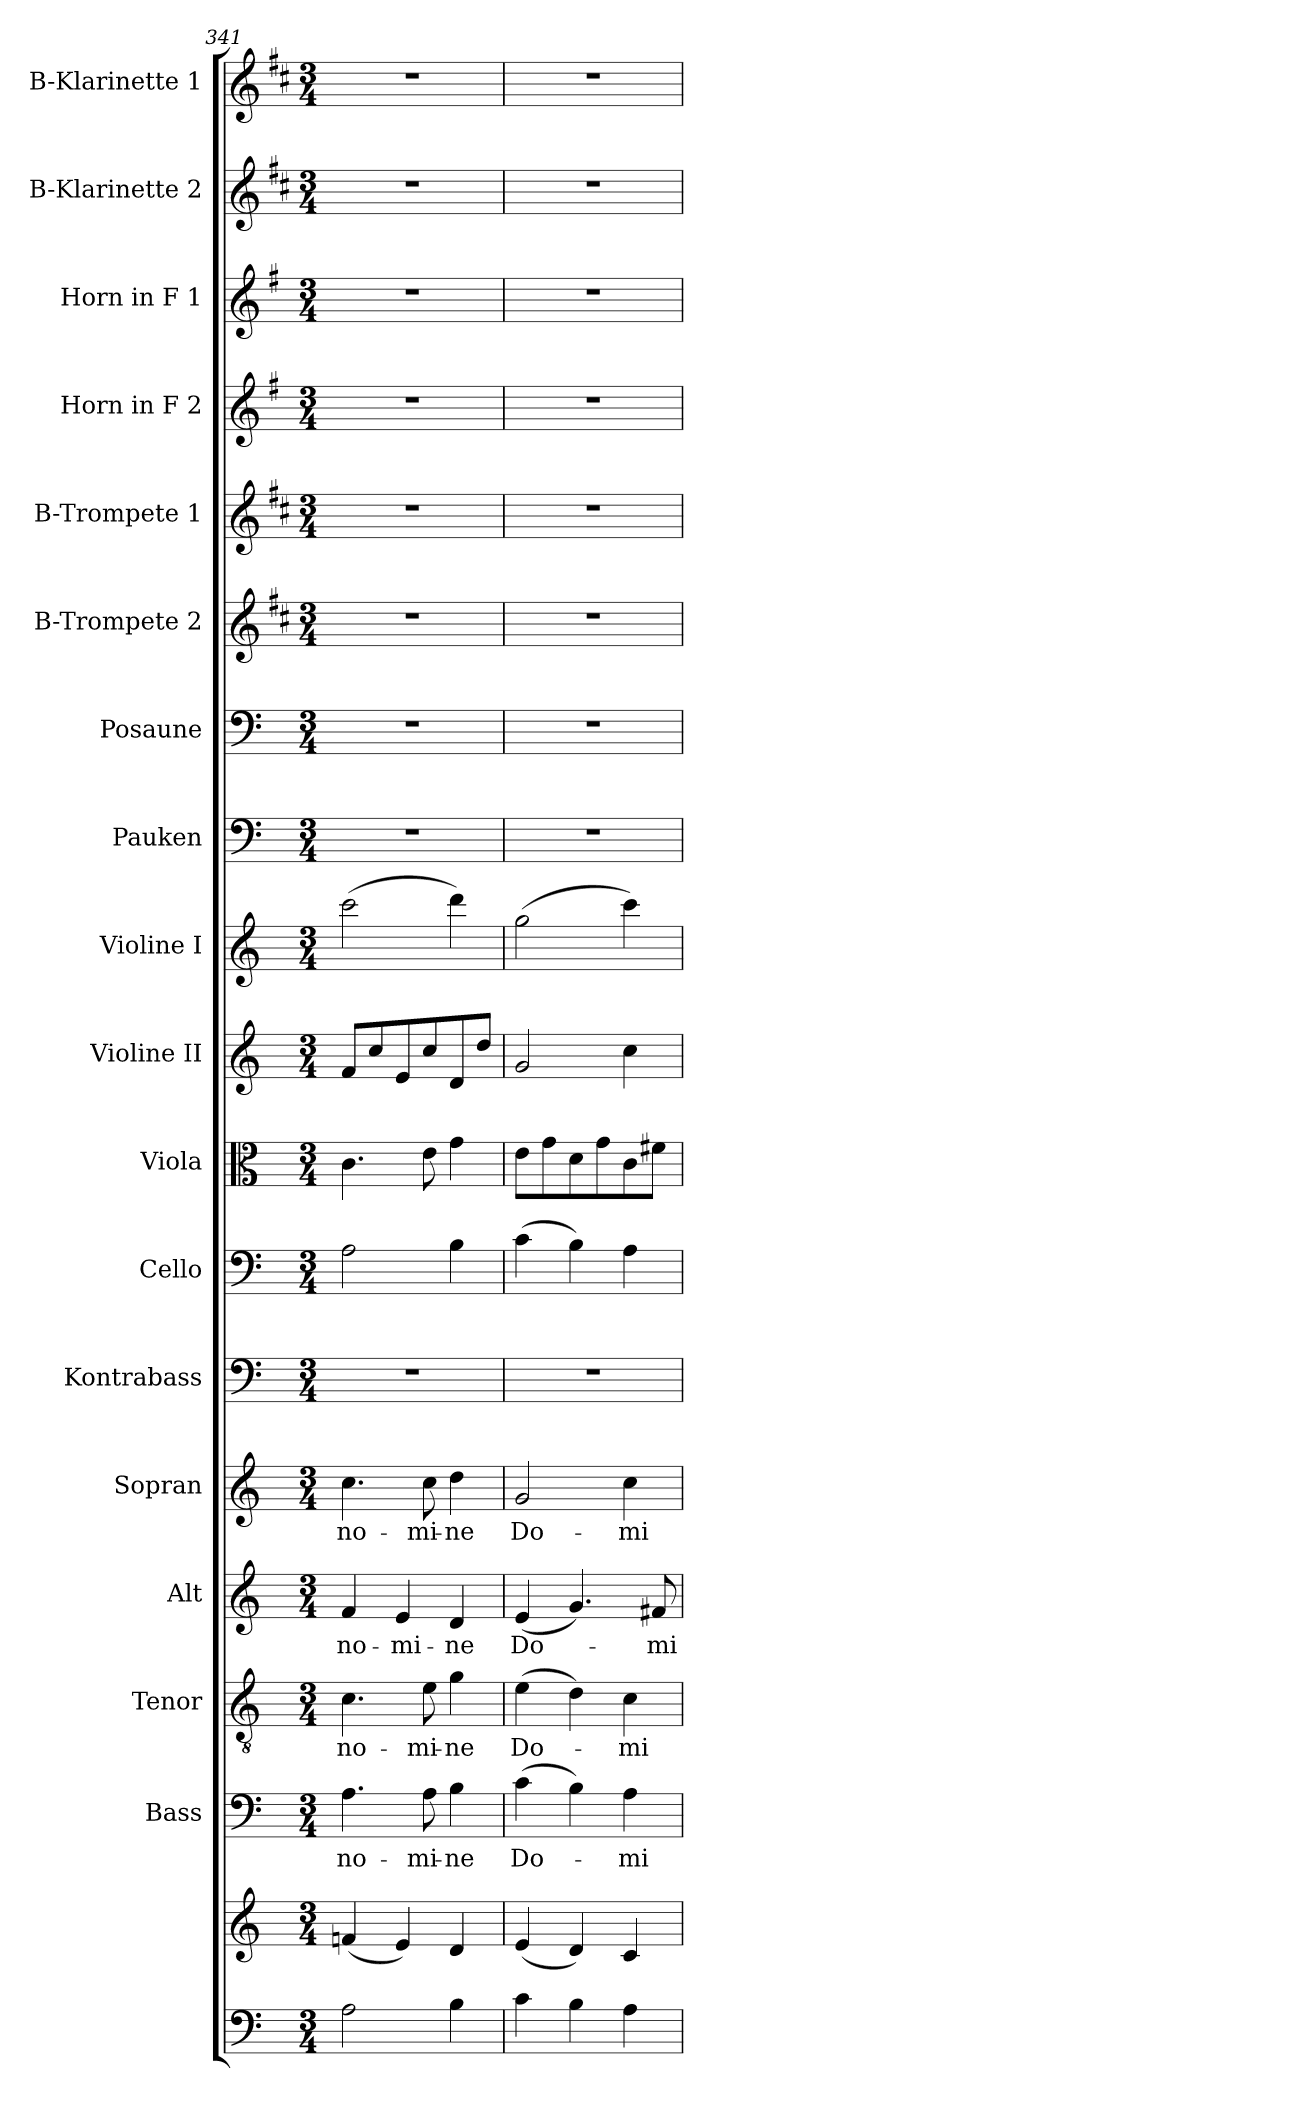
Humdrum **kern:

**kern	**kern	**kern	**text	**kern	**text	**kern	**text	**kern	**text	**kern	**kern	**kern	**kern	**kern	**kern	**kern	**kern	**kern	**kern	**kern	**kern	**kern
*part18	*part18	*part17	*part17	*part16	*part16	*part15	*part15	*part14	*part14	*part13	*part12	*part11	*part10	*part9	*part8	*part7	*part6	*part5	*part4	*part3	*part2	*part1
*staff19	*staff18	*staff17	*staff17	*staff16	*staff16	*staff15	*staff15	*staff14	*staff14	*staff13	*staff12	*staff11	*staff10	*staff9	*staff8	*staff7	*staff6	*staff5	*staff4	*staff3	*staff2	*staff1
*	*	*I"Bass	*	*I"Tenor	*	*I"Alt	*	*I"Sopran	*	*I"Kontrabass	*I"Cello	*I"Viola	*I"Violine II	*I"Violine I	*I"Pauken	*I"Posaune	*I"B-Trompete 2	*I"B-Trompete 1	*I"Horn in F 2	*I"Horn in F 1	*I"B-Klarinette 2	*I"B-Klarinette 1
*	*	*I'B.	*	*I'T.	*	*I'A.	*	*I'S.	*	*I'Kb.	*	*I'Vla.	*I'Vl. II	*I'Vl. I	*I'Pk.	*I'Pos.	*I'B Trp. 2	*I'B Trp. 1	*	*	*I'B Kl. 2	*I'B Kl. 1
*clefF4	*clefG2	*clefF4	*	*clefGv2	*	*clefG2	*	*clefG2	*	*clefF4	*clefF4	*clefC3	*clefG2	*clefG2	*clefF4	*clefF4	*clefG2	*clefG2	*clefG2	*clefG2	*clefG2	*clefG2
*	*	*	*	*	*	*	*	*	*	*ITrd7c12	*	*	*	*	*	*	*ITrd1c2	*ITrd1c2	*ITrd4c7	*ITrd4c7	*ITrd1c2	*ITrd1c2
*k[]	*k[]	*k[]	*	*k[]	*	*k[]	*	*k[]	*	*k[]	*k[]	*k[]	*k[]	*k[]	*k[]	*k[]	*k[]	*k[]	*k[]	*k[]	*k[]	*k[]
*C:	*C:	*C:	*	*C:	*	*C:	*	*C:	*	*C:	*C:	*C:	*C:	*C:	*C:	*C:	*C:	*C:	*C:	*C:	*C:	*C:
*M3/4	*M3/4	*M3/4	*	*M3/4	*	*M3/4	*	*M3/4	*	*M3/4	*M3/4	*M3/4	*M3/4	*M3/4	*M3/4	*M3/4	*M3/4	*M3/4	*M3/4	*M3/4	*M3/4	*M3/4
=341	=341	=341	=341	=341	=341	=341	=341	=341	=341	=341	=341	=341	=341	=341	=341	=341	=341	=341	=341	=341	=341	=341
!	!	!	!LO:LY:b	!	!LO:LY:b	!	!LO:LY:b	!	!LO:LY:b	!	!	!	!	!	!	!	!	!	!	!	!	!
2A\	(<4fn/	4.A\	no-	4.c\	no-	4f/	no-	4.cc\	no-	2.r	2A\	4.c\	8f/L	(>2ccc\	2.r	2.r	2.r	2.r	2.r	2.r	2.r	2.r
.	.	.	.	.	.	.	.	.	.	.	.	.	8cc/	.	.	.	.	.	.	.	.	.
!	!	!	!	!	!	!	!LO:LY:b	!	!	!	!	!	!	!	!	!	!	!	!	!	!	!
.	4e/)	.	.	.	.	4e/	-mi-	.	.	.	.	.	8e/	.	.	.	.	.	.	.	.	.
!	!	!	!LO:LY:b	!	!LO:LY:b	!	!	!	!LO:LY:b	!	!	!	!	!	!	!	!	!	!	!	!	!
.	.	8A\	-mi-	8e\	-mi-	.	.	8cc\	-mi-	.	.	8e\	8cc/	.	.	.	.	.	.	.	.	.
!	!	!	!LO:LY:b	!	!LO:LY:b	!	!LO:LY:b	!	!LO:LY:b	!	!	!	!	!	!	!	!	!	!	!	!	!
4B\	4d/	4B\	-ne	4g\	-ne	4d/	-ne	4dd\	-ne	.	4B\	4g\	8d/	4ddd\)	.	.	.	.	.	.	.	.
.	.	.	.	.	.	.	.	.	.	.	.	.	8dd/J	.	.	.	.	.	.	.	.	.
=342	=342	=342	=342	=342	=342	=342	=342	=342	=342	=342	=342	=342	=342	=342	=342	=342	=342	=342	=342	=342	=342	=342
!	!	!	!LO:LY:b	!	!LO:LY:b	!	!LO:LY:b	!	!LO:LY:b	!	!	!	!	!	!	!	!	!	!	!	!	!
4c\	(<4e/	(>4c\	Do-	(>4e\	Do-	(<4e/	Do-	2g/	Do-	2.r	(>4c\	8e\L	2g/	(>2gg\	2.r	2.r	2.r	2.r	2.r	2.r	2.r	2.r
.	.	.	.	.	.	.	.	.	.	.	.	8g\	.	.	.	.	.	.	.	.	.	.
4B\	4d/)	4B\)	.	4d\)	.	4.g/)	.	.	.	.	4B\)	8d\	.	.	.	.	.	.	.	.	.	.
.	.	.	.	.	.	.	.	.	.	.	.	8g\	.	.	.	.	.	.	.	.	.	.
!	!	!	!LO:LY:b	!	!LO:LY:b	!	!	!	!LO:LY:b	!	!	!	!	!	!	!	!	!	!	!	!	!
4A\	4c/	4A\	-mi-	4c\	-mi-	.	.	4cc\	-mi-	.	4A\	8c\	4cc\	4ccc\)	.	.	.	.	.	.	.	.
!	!	!	!	!	!	!	!LO:LY:b	!	!	!	!	!	!	!	!	!	!	!	!	!	!	!
.	.	.	.	.	.	8f#X/	-mi-	.	.	.	.	8f#X\J	.	.	.	.	.	.	.	.	.	.
=	=	=	=	=	=	=	=	=	=	=	=	=	=	=	=	=	=	=	=	=	=	=
*-	*-	*-	*-	*-	*-	*-	*-	*-	*-	*-	*-	*-	*-	*-	*-	*-	*-	*-	*-	*-	*-	*-
